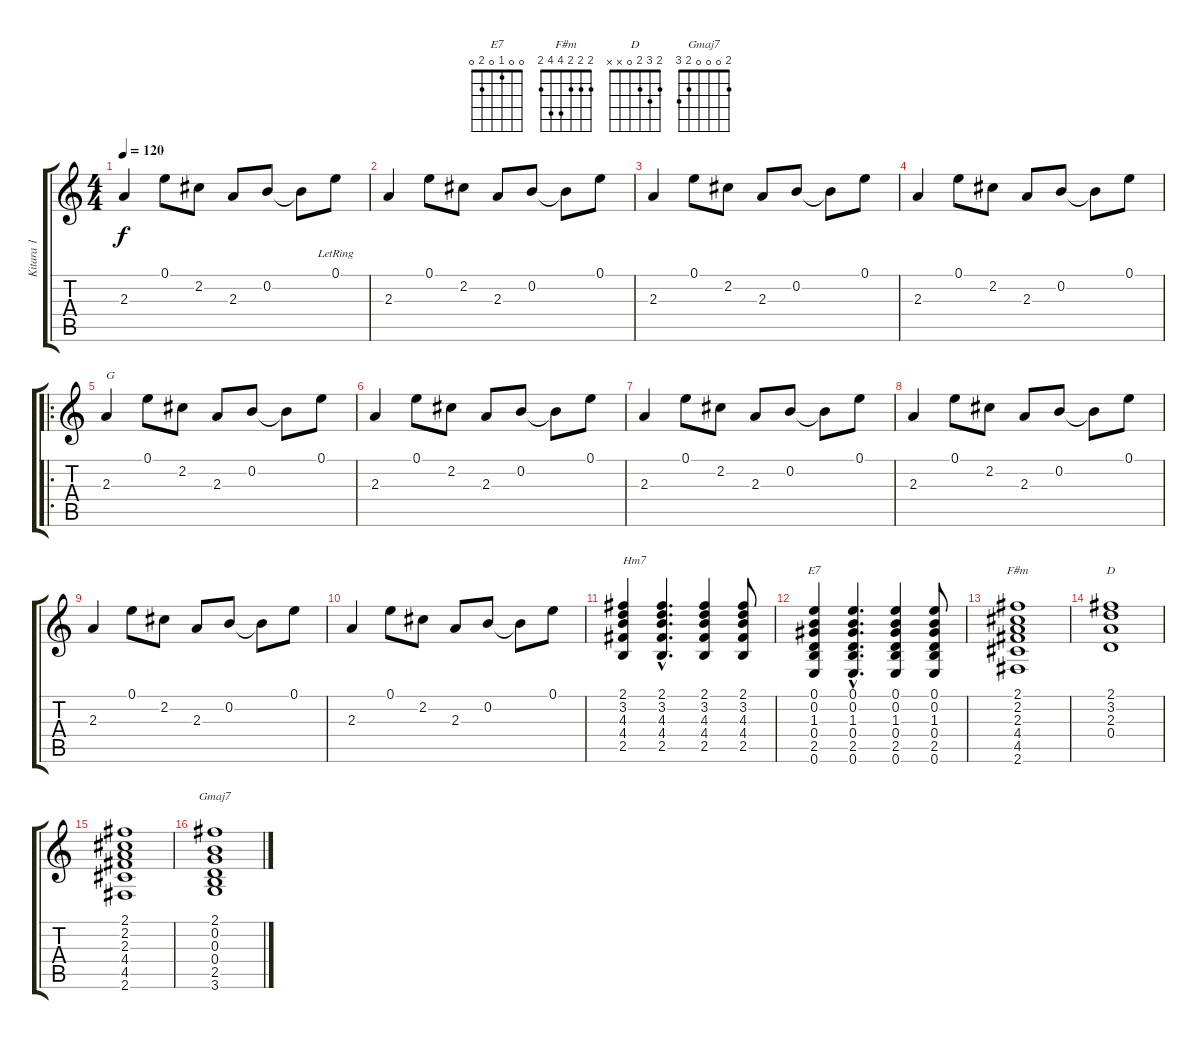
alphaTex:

\track ("Kitara 1" "Kitara 1") {instrument electricguitarclean}
\staff {score tabs}
\tuning (E4 B3 G3 D3 A2 E2) {hide}
\chord ("E7" 0 0 1 0 2 0)
\chord ("F#m" 2 2 2 4 4 2)
\chord ("D" 2 3 2 0 x x)
\chord ("Gmaj7" 2 0 0 0 2 3)
\ts (4 4)
\tempo 120
\clef g2
\ks c
2.3.4{dy f volume 10 balance 6 instrument electricguitarclean} 0.1.8 2.2.8 2.3.8 0.2.8 0.2{t}.8 0.1{lr}.8 |
2.3.4 0.1.8 2.2.8 2.3.8 0.2.8 0.2{t}.8 0.1.8 |
2.3.4 0.1.8 2.2.8 2.3.8 0.2.8 0.2{t}.8 0.1.8 |
2.3.4 0.1.8 2.2.8 2.3.8 0.2.8 0.2{t}.8 0.1.8 |
\ro
2.3.4{txt "G" volume 8 balance 0} 0.1.8 2.2.8 2.3.8 0.2.8 0.2{t}.8 0.1.8 |
2.3.4 0.1.8 2.2.8 2.3.8 0.2.8 0.2{t}.8 0.1.8 |
2.3.4 0.1.8 2.2.8 2.3.8 0.2.8 0.2{t}.8 0.1.8 |
2.3.4 0.1.8 2.2.8 2.3.8 0.2.8 0.2{t}.8 0.1.8 |
2.3.4 0.1.8 2.2.8 2.3.8 0.2.8 0.2{t}.8 0.1.8 |
2.3.4 0.1.8 2.2.8 2.3.8 0.2.8 0.2{t}.8 0.1.8 |
(2.1 3.2 4.3 4.4 2.5).4{txt "Hm7"} (2.1{hac} 3.2{hac} 4.3{hac} 4.4{hac} 2.5{hac}).4{d} (2.1 3.2 4.3 4.4 2.5).4 (2.1 3.2 4.3 4.4 2.5).8 |
(0.1 0.2 1.3 0.4 2.5 0.6).4{ch "E7"} (0.1{hac} 0.2{hac} 1.3{hac} 0.4{hac} 2.5{hac} 0.6{hac}).4{d} (0.1 0.2 1.3 0.4 2.5 0.6).4 (0.1 0.2 1.3 0.4 2.5 0.6).8 |
(2.1 2.2 2.3 4.4 4.5 2.6).1{ch "F#m"} |
(2.1 3.2 2.3 0.4).1{ch "D"} |
(2.1 2.2 2.3 4.4 4.5 2.6).1 |
(2.1 0.2 0.3 0.4 2.5 3.6).1{ch "Gmaj7"}
